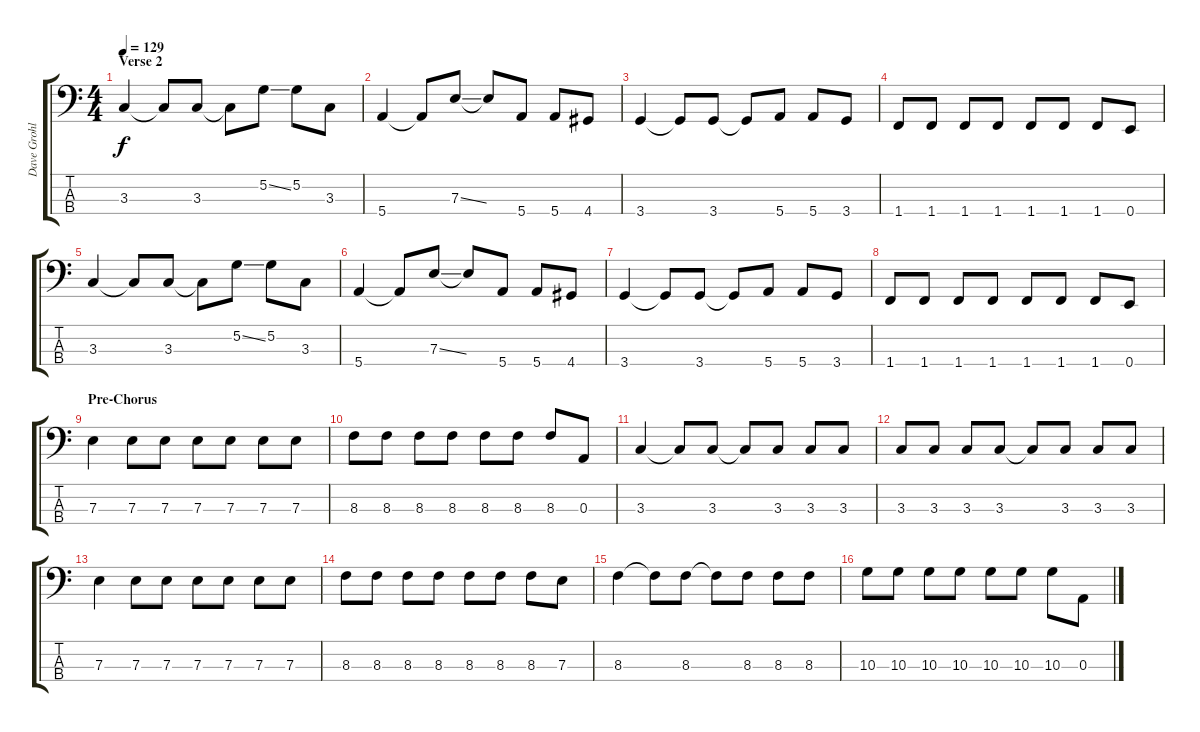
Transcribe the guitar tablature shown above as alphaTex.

\track ("Dave Grohl" "Dave Grohl") {instrument electricbasspick}
\staff {score tabs}
\tuning (G2 D2 A1 E1) {hide}
\ts (4 4)
\section ("" "Verse 2")
\tempo 129
\clef f4
\ks c
3.3.4{dy f} 3.3{t}.8 3.3.8 3.3{t}.8 5.2{ss}.8 5.2.8 3.3.8 |
5.4.4 5.4{t}.8 7.3{ss}.8 7.3{t}.8 5.4.8 5.4.8 4.4.8 |
3.4.4 3.4{t}.8 3.4.8 3.4{t}.8 5.4.8 5.4.8 3.4.8 |
1.4.8 1.4.8 1.4.8 1.4.8 1.4.8 1.4.8 1.4.8 0.4.8 |
3.3.4 3.3{t}.8 3.3.8 3.3{t}.8 5.2{ss}.8 5.2.8 3.3.8 |
5.4.4 5.4{t}.8 7.3{ss}.8 7.3{t}.8 5.4.8 5.4.8 4.4.8 |
3.4.4 3.4{t}.8 3.4.8 3.4{t}.8 5.4.8 5.4.8 3.4.8 |
1.4.8 1.4.8 1.4.8 1.4.8 1.4.8 1.4.8 1.4.8 0.4.8 |
\section ("" "Pre-Chorus")
7.3.4 7.3.8 7.3.8 7.3.8 7.3.8 7.3.8 7.3.8 |
8.3.8 8.3.8 8.3.8 8.3.8 8.3.8 8.3.8 8.3.8 0.3.8 |
3.3.4 3.3{t}.8 3.3.8 3.3{t}.8 3.3.8 3.3.8 3.3.8 |
3.3.8 3.3.8 3.3.8 3.3.8 3.3{t}.8 3.3.8 3.3.8 3.3.8 |
7.3.4 7.3.8 7.3.8 7.3.8 7.3.8 7.3.8 7.3.8 |
8.3.8 8.3.8 8.3.8 8.3.8 8.3.8 8.3.8 8.3.8 7.3.8 |
8.3.4 8.3{t}.8 8.3.8 8.3{t}.8 8.3.8 8.3.8 8.3.8 |
10.3.8 10.3.8 10.3.8 10.3.8 10.3.8 10.3.8 10.3.8 0.3.8
